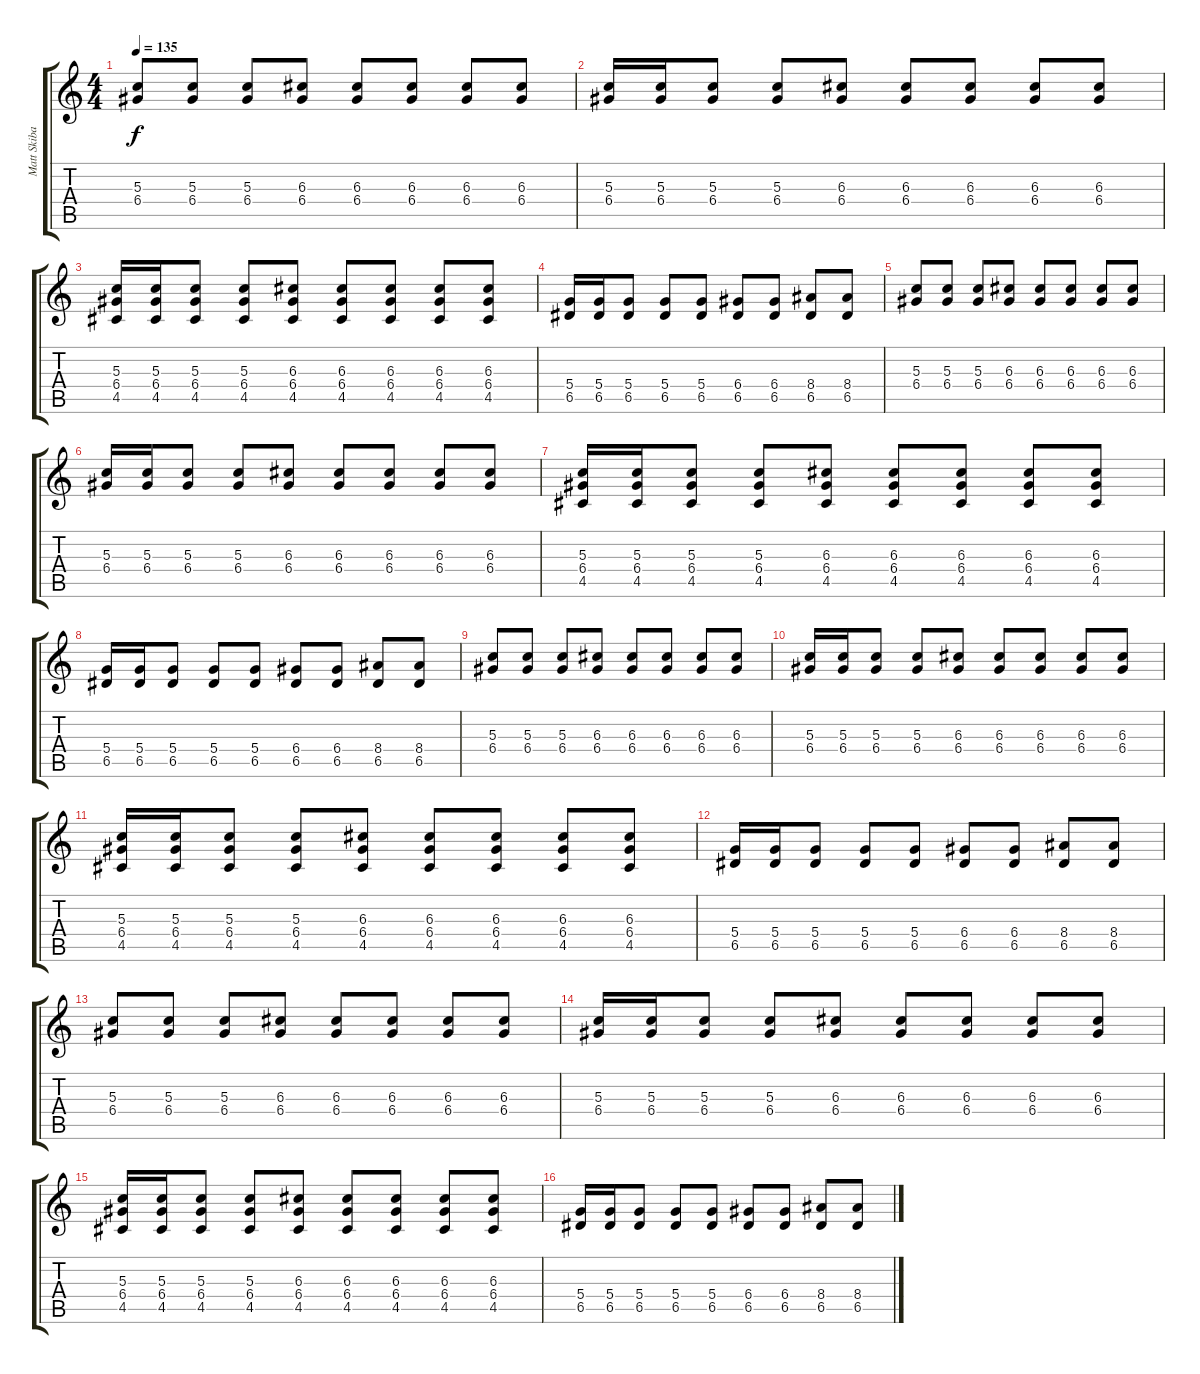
\track ("Matt Skiba" "Matt Skiba") {instrument acousticguitarsteel}
\staff {score tabs}
\tuning (E4 B3 G3 D3 A2 E2) {hide}
\ts (4 4)
\tempo 135
\clef g2
\ks c
(5.3 6.4).8{dy f} (5.3 6.4).8 (5.3 6.4).8 (6.3 6.4).8 (6.3 6.4).8 (6.3 6.4).8 (6.3 6.4).8 (6.3 6.4).8 |
(5.3 6.4).16 (5.3 6.4).16 (5.3 6.4).8 (5.3 6.4).8 (6.3 6.4).8 (6.3 6.4).8 (6.3 6.4).8 (6.3 6.4).8 (6.3 6.4).8 |
(5.3 6.4 4.5).16 (5.3 6.4 4.5).16 (5.3 6.4 4.5).8 (5.3 6.4 4.5).8 (6.3 6.4 4.5).8 (6.3 6.4 4.5).8 (6.3 6.4 4.5).8 (6.3 6.4 4.5).8 (6.3 6.4 4.5).8 |
(5.4 6.5).16 (5.4 6.5).16 (5.4 6.5).8 (5.4 6.5).8 (5.4 6.5).8 (6.4 6.5).8 (6.4 6.5).8 (8.4 6.5).8 (8.4 6.5).8 |
(5.3 6.4).8 (5.3 6.4).8 (5.3 6.4).8 (6.3 6.4).8 (6.3 6.4).8 (6.3 6.4).8 (6.3 6.4).8 (6.3 6.4).8 |
(5.3 6.4).16 (5.3 6.4).16 (5.3 6.4).8 (5.3 6.4).8 (6.3 6.4).8 (6.3 6.4).8 (6.3 6.4).8 (6.3 6.4).8 (6.3 6.4).8 |
(5.3 6.4 4.5).16 (5.3 6.4 4.5).16 (5.3 6.4 4.5).8 (5.3 6.4 4.5).8 (6.3 6.4 4.5).8 (6.3 6.4 4.5).8 (6.3 6.4 4.5).8 (6.3 6.4 4.5).8 (6.3 6.4 4.5).8 |
(5.4 6.5).16 (5.4 6.5).16 (5.4 6.5).8 (5.4 6.5).8 (5.4 6.5).8 (6.4 6.5).8 (6.4 6.5).8 (8.4 6.5).8 (8.4 6.5).8 |
(5.3 6.4).8 (5.3 6.4).8 (5.3 6.4).8 (6.3 6.4).8 (6.3 6.4).8 (6.3 6.4).8 (6.3 6.4).8 (6.3 6.4).8 |
(5.3 6.4).16 (5.3 6.4).16 (5.3 6.4).8 (5.3 6.4).8 (6.3 6.4).8 (6.3 6.4).8 (6.3 6.4).8 (6.3 6.4).8 (6.3 6.4).8 |
(5.3 6.4 4.5).16 (5.3 6.4 4.5).16 (5.3 6.4 4.5).8 (5.3 6.4 4.5).8 (6.3 6.4 4.5).8 (6.3 6.4 4.5).8 (6.3 6.4 4.5).8 (6.3 6.4 4.5).8 (6.3 6.4 4.5).8 |
(5.4 6.5).16 (5.4 6.5).16 (5.4 6.5).8 (5.4 6.5).8 (5.4 6.5).8 (6.4 6.5).8 (6.4 6.5).8 (8.4 6.5).8 (8.4 6.5).8 |
(5.3 6.4).8 (5.3 6.4).8 (5.3 6.4).8 (6.3 6.4).8 (6.3 6.4).8 (6.3 6.4).8 (6.3 6.4).8 (6.3 6.4).8 |
(5.3 6.4).16 (5.3 6.4).16 (5.3 6.4).8 (5.3 6.4).8 (6.3 6.4).8 (6.3 6.4).8 (6.3 6.4).8 (6.3 6.4).8 (6.3 6.4).8 |
(5.3 6.4 4.5).16 (5.3 6.4 4.5).16 (5.3 6.4 4.5).8 (5.3 6.4 4.5).8 (6.3 6.4 4.5).8 (6.3 6.4 4.5).8 (6.3 6.4 4.5).8 (6.3 6.4 4.5).8 (6.3 6.4 4.5).8 |
(5.4 6.5).16 (5.4 6.5).16 (5.4 6.5).8 (5.4 6.5).8 (5.4 6.5).8 (6.4 6.5).8 (6.4 6.5).8 (8.4 6.5).8 (8.4 6.5).8
